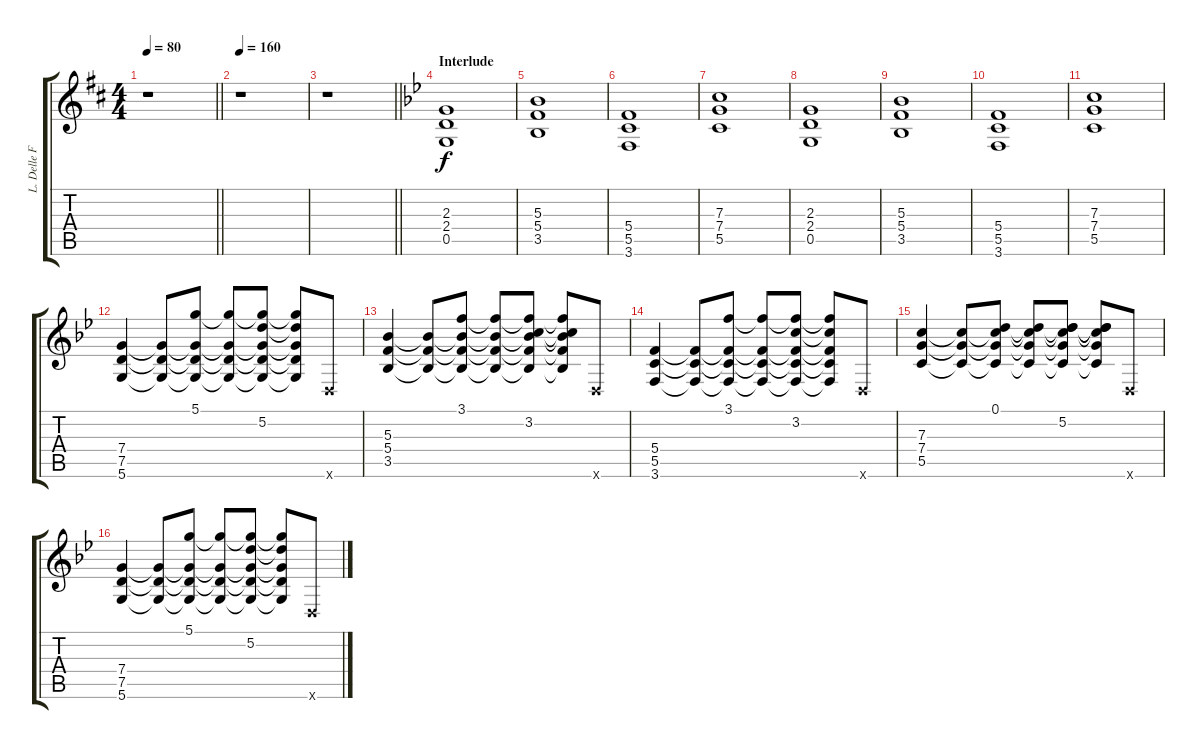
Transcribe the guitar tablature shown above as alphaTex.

\track ("L. Delle Fave (Dist. Guitar L)" "L. Delle F") {instrument overdrivenguitar}
\staff {score tabs}
\tuning (D4 A3 F3 C3 G2 D2) {hide}
\ts (4 4)
\tempo 80
\clef g2
\barLineRight lightlight
\ks bminor
r.1{dy f} |
\tempo 160
r.1 |
\barLineRight lightlight
r.1 |
\section ("" "Interlude")
\ks gminor
(2.3 2.4 0.5).1 |
(5.3 5.4 3.5).1 |
(5.4 5.5 3.6).1 |
(7.3 7.4 5.5).1 |
(2.3 2.4 0.5).1 |
(5.3 5.4 3.5).1 |
(5.4 5.5 3.6).1 |
(7.3 7.4 5.5).1 |
(7.4 7.5 5.6).4 (7.4{t} 7.5{t} 5.6{t}).8 (5.1 7.4{t} 7.5{t} 5.6{t}).8 (5.1{t} 7.4{t} 7.5{t} 5.6{t}).8 (5.1{t} 5.2 7.4{t} 7.5{t} 5.6{t}).8 (5.1{t} 5.2{t} 7.4{t} 7.5{t} 5.6{t}).8 0.6{x}.8 |
(5.3 5.4 3.5).4 (5.3{t} 5.4{t} 3.5{t}).8 (3.1 5.3{t} 5.4{t} 3.5{t}).8 (3.1{t} 5.3{t} 5.4{t} 3.5{t}).8 (3.1{t} 3.2 5.3{t} 5.4{t} 3.5{t}).8 (3.1{t} 3.2{t} 5.3{t} 5.4{t} 3.5{t}).8 0.6{x}.8 |
(5.4 5.5 3.6).4 (5.4{t} 5.5{t} 3.6{t}).8 (3.1 5.4{t} 5.5{t} 3.6{t}).8 (3.1{t} 5.4{t} 5.5{t} 3.6{t}).8 (3.1{t} 3.2 5.4{t} 5.5{t} 3.6{t}).8 (3.1{t} 3.2{t} 5.4{t} 5.5{t} 3.6{t}).8 0.6{x}.8 |
(7.3 7.4 5.5).4 (7.3{t} 7.4{t} 5.5{t}).8 (0.1 7.3{t} 7.4{t} 5.5{t}).8 (0.1{t} 7.3{t} 7.4{t} 5.5{t}).8 (0.1{t} 5.2 7.3{t} 7.4{t} 5.5{t}).8 (0.1{t} 5.2{t} 7.3{t} 7.4{t} 5.5{t}).8 0.6{x}.8 |
(7.4 7.5 5.6).4 (7.4{t} 7.5{t} 5.6{t}).8 (5.1 7.4{t} 7.5{t} 5.6{t}).8 (5.1{t} 7.4{t} 7.5{t} 5.6{t}).8 (5.1{t} 5.2 7.4{t} 7.5{t} 5.6{t}).8 (5.1{t} 5.2{t} 7.4{t} 7.5{t} 5.6{t}).8 0.6{x}.8
